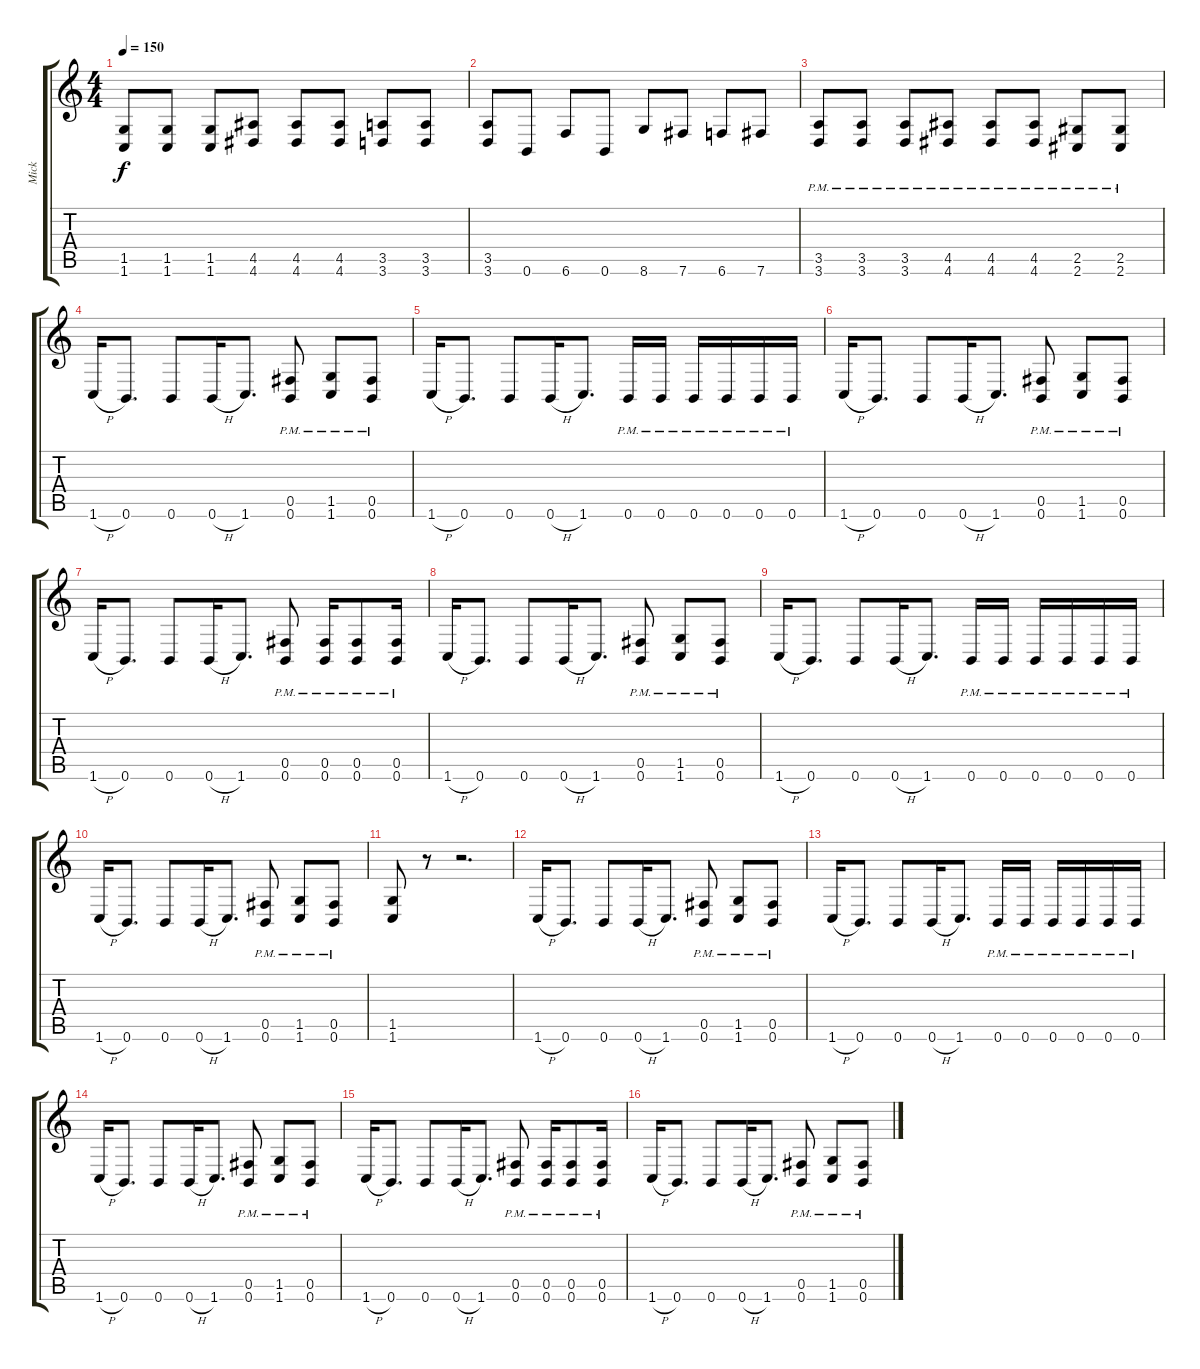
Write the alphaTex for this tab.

\track ("Mick" "Mick") {instrument distortionguitar}
\staff {score tabs}
\tuning (Db4 Ab3 E3 B2 Gb2 B1) {hide}
\ts (4 4)
\tempo 150
\clef g2
\ks c
(1.5 1.6).8{dy f} (1.5 1.6).8 (1.5 1.6).8 (4.5 4.6).8 (4.5 4.6).8 (4.5 4.6).8 (3.5 3.6).8 (3.5 3.6).8 |
(3.5 3.6).8 0.6.8 6.6.8 0.6.8 8.6.8 7.6.8 6.6.8 7.6.8 |
(3.5{pm} 3.6{pm}).8 (3.5{pm} 3.6{pm}).8 (3.5{pm} 3.6{pm}).8 (4.5{pm} 4.6{pm}).8 (4.5{pm} 4.6{pm}).8 (4.5{pm} 4.6{pm}).8 (2.5{pm} 2.6{pm}).8 (2.5{pm} 2.6{pm}).8 |
1.6{h}.16 0.6.8{d} 0.6.8 0.6{h}.16 1.6.8{d} (0.5{pm} 0.6{pm}).8 (1.5{pm} 1.6{pm}).8 (0.5{pm} 0.6{pm}).8 |
1.6{h}.16 0.6.8{d} 0.6.8 0.6{h}.16 1.6.8{d} 0.6{pm}.16 0.6{pm}.16 0.6{pm}.16 0.6{pm}.16 0.6{pm}.16 0.6{pm}.16 |
1.6{h}.16 0.6.8{d} 0.6.8 0.6{h}.16 1.6.8{d} (0.5{pm} 0.6{pm}).8 (1.5{pm} 1.6{pm}).8 (0.5{pm} 0.6{pm}).8 |
1.6{h}.16 0.6.8{d} 0.6.8 0.6{h}.16 1.6.8{d} (0.5{pm} 0.6{pm}).8 (0.5{pm} 0.6{pm}).16 (0.5{pm} 0.6{pm}).8 (0.5{pm} 0.6{pm}).16 |
1.6{h}.16 0.6.8{d} 0.6.8 0.6{h}.16 1.6.8{d} (0.5{pm} 0.6{pm}).8 (1.5{pm} 1.6{pm}).8 (0.5{pm} 0.6{pm}).8 |
1.6{h}.16 0.6.8{d} 0.6.8 0.6{h}.16 1.6.8{d} 0.6{pm}.16 0.6{pm}.16 0.6{pm}.16 0.6{pm}.16 0.6{pm}.16 0.6{pm}.16 |
1.6{h}.16 0.6.8{d} 0.6.8 0.6{h}.16 1.6.8{d} (0.5{pm} 0.6{pm}).8 (1.5{pm} 1.6{pm}).8 (0.5{pm} 0.6{pm}).8 |
(1.5 1.6).8 r.8 r.2{d} |
1.6{h}.16 0.6.8{d} 0.6.8 0.6{h}.16 1.6.8{d} (0.5{pm} 0.6{pm}).8 (1.5{pm} 1.6{pm}).8 (0.5{pm} 0.6{pm}).8 |
1.6{h}.16 0.6.8{d} 0.6.8 0.6{h}.16 1.6.8{d} 0.6{pm}.16 0.6{pm}.16 0.6{pm}.16 0.6{pm}.16 0.6{pm}.16 0.6{pm}.16 |
1.6{h}.16 0.6.8{d} 0.6.8 0.6{h}.16 1.6.8{d} (0.5{pm} 0.6{pm}).8 (1.5{pm} 1.6{pm}).8 (0.5{pm} 0.6{pm}).8 |
1.6{h}.16 0.6.8{d} 0.6.8 0.6{h}.16 1.6.8{d} (0.5{pm} 0.6{pm}).8 (0.5{pm} 0.6{pm}).16 (0.5{pm} 0.6{pm}).8 (0.5{pm} 0.6{pm}).16 |
1.6{h}.16 0.6.8{d} 0.6.8 0.6{h}.16 1.6.8{d} (0.5{pm} 0.6{pm}).8 (1.5{pm} 1.6{pm}).8 (0.5{pm} 0.6{pm}).8
